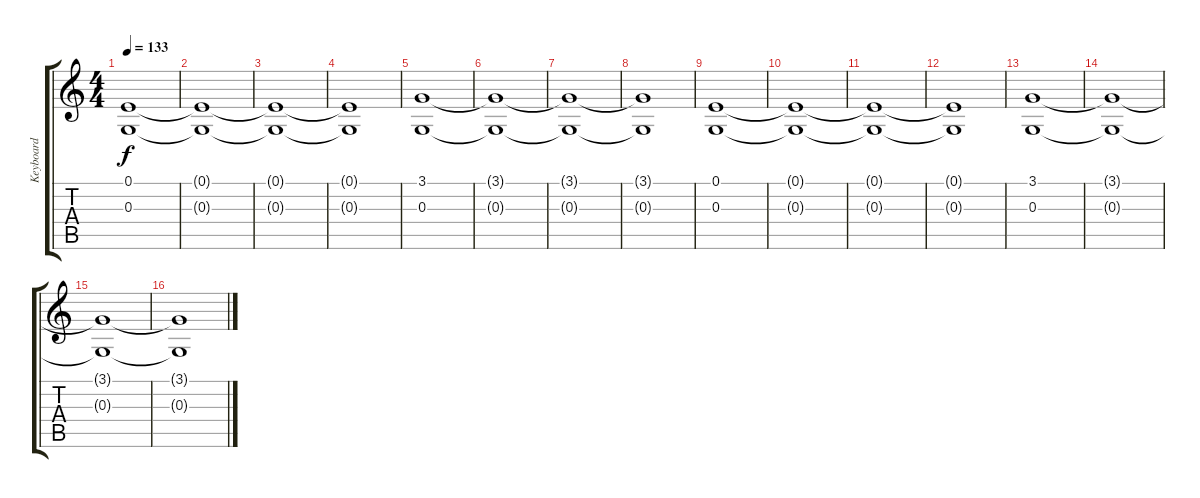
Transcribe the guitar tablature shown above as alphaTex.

\track ("Keyboard" "Keyboard") {instrument synthstrings2}
\staff {score tabs}
\tuning (E4 B3 G3 D3 A2 E2) {hide}
\ts (4 4)
\tempo 133
\clef g2
\ks c
(0.1 0.3).1{dy f} |
(0.1{t} 0.3{t}).1 |
(0.1{t} 0.3{t}).1 |
(0.1{t} 0.3{t}).1 |
(3.1 0.3).1 |
(3.1{t} 0.3{t}).1 |
(3.1{t} 0.3{t}).1 |
(3.1{t} 0.3{t}).1 |
(0.1 0.3).1 |
(0.1{t} 0.3{t}).1 |
(0.1{t} 0.3{t}).1 |
(0.1{t} 0.3{t}).1 |
(3.1 0.3).1 |
(3.1{t} 0.3{t}).1 |
(3.1{t} 0.3{t}).1 |
(3.1{t} 0.3{t}).1
